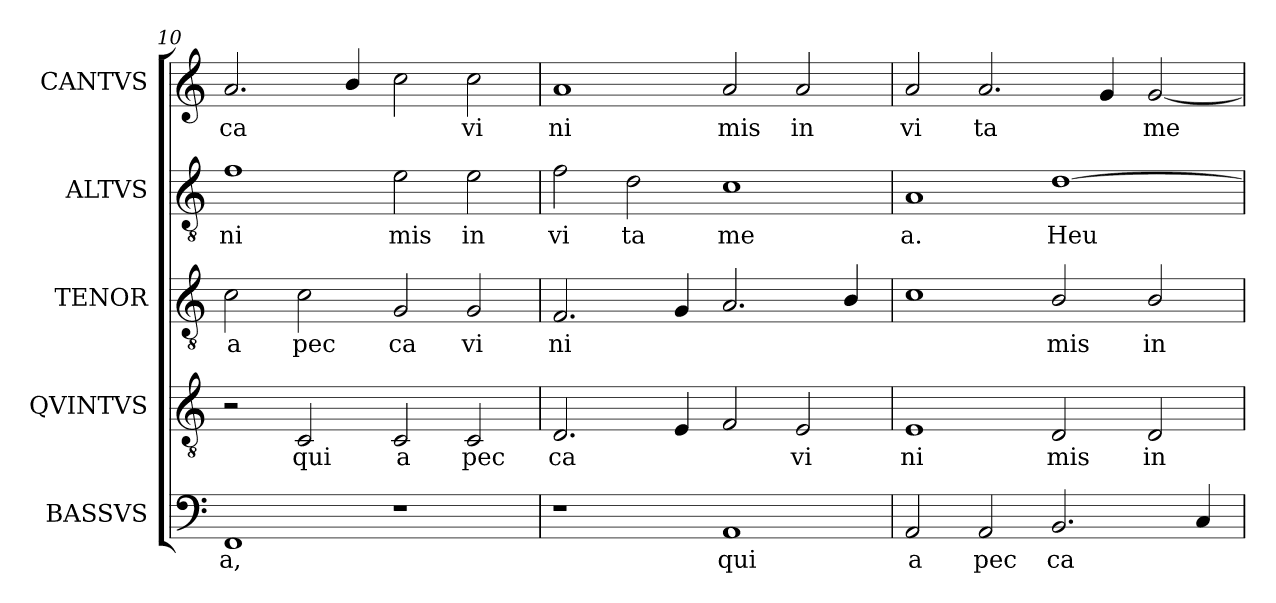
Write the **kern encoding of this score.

**kern	**text	**kern	**text	**kern	**text	**kern	**text	**kern	**text
*part5	*part5	*part4	*part4	*part3	*part3	*part2	*part2	*part1	*part1
*staff5	*staff5	*staff4	*staff4	*staff3	*staff3	*staff2	*staff2	*staff1	*staff1
*I"BASSVS	*	*I"QVINTVS	*	*I"TENOR	*	*I"ALTVS	*	*I"CANTVS	*
*clefF4	*	*clefGv2	*	*clefGv2	*	*clefGv2	*	*clefG2	*
*k[]	*	*k[]	*	*k[]	*	*k[]	*	*k[]	*
*C:	*	*C:	*	*C:	*	*C:	*	*C:	*
=10	=10	=10	=10	=10	=10	=10	=10	=10	=10
!	!LO:LY:b:cj	!	!	!	!LO:LY:b:cj	!	!LO:LY:b:cj	!	!LO:LY:b:cj
1FF	a,	2r	.	2c\	a	1f	ni	2.a/	ca
!	!	!	!LO:LY:b:cj	!	!LO:LY:b:cj	!	!	!	!
.	.	2C/	qui	2c\	pec	.	.	.	.
!	!	!	!	!	!	!	!	!	!LO:LY:b:cj
.	.	.	.	.	.	.	.	4b/	.
!	!	!	!LO:LY:b:cj	!	!LO:LY:b:cj	!	!LO:LY:b:cj	!	!LO:LY:b:cj
1r	.	2C/	a	2G/	ca	2e\	mis	2cc\	.
!	!	!	!LO:LY:b:cj	!	!LO:LY:b:cj	!	!LO:LY:b:cj	!	!LO:LY:b:cj
.	.	2C/	pec	2G/	vi	2e\	in	2cc\	vi
=11	=11	=11	=11	=11	=11	=11	=11	=11	=11
!	!	!	!LO:LY:b:cj	!	!LO:LY:b:cj	!	!LO:LY:b:cj	!	!LO:LY:b:cj
1r	.	2.D/	ca	2.F/	ni	2f\	vi	1a	ni
!	!	!	!	!	!	!	!LO:LY:b:cj	!	!
.	.	.	.	.	.	2d\	ta	.	.
!	!	!	!LO:LY:b:cj	!	!LO:LY:b:cj	!	!	!	!
.	.	4E/	.	4G/	.	.	.	.	.
!	!LO:LY:b:cj	!	!LO:LY:b:cj	!	!LO:LY:b:cj	!	!LO:LY:b:cj	!	!LO:LY:b:cj
1AA	qui	2F/	.	2.A/	.	1c	me	2a/	mis
!	!	!	!LO:LY:b:cj	!	!	!	!	!	!LO:LY:b:cj
.	.	2E/	vi	.	.	.	.	2a/	in
!	!	!	!	!	!LO:LY:b:cj	!	!	!	!
.	.	.	.	4B/	.	.	.	.	.
=12	=12	=12	=12	=12	=12	=12	=12	=12	=12
!	!LO:LY:b:cj	!	!LO:LY:b:cj	!	!LO:LY:b:cj	!	!LO:LY:b:cj	!	!LO:LY:b:cj
2AA/	a	1E	ni	1c	.	1A	a.	2a/	vi
!	!LO:LY:b:cj	!	!	!	!	!	!	!	!LO:LY:b:cj
2AA/	pec	.	.	.	.	.	.	2.a/	ta
!	!LO:LY:b:cj	!	!LO:LY:b:cj	!	!LO:LY:b:cj	!	!LO:LY:b:cj	!	!
2.BB/	ca	2D/	mis	2B/	mis	[>1d	Heu	.	.
!	!	!	!	!	!	!	!	!	!LO:LY:b:cj
.	.	.	.	.	.	.	.	4g/	.
!	!	!	!LO:LY:b:cj	!	!LO:LY:b:cj	!	!	!	!LO:LY:b:cj
.	.	2D/	in	2B/	in	.	.	[<2g/	me
!	!LO:LY:b:cj	!	!	!	!	!	!	!	!
4C/	.	.	.	.	.	.	.	.	.
=	=	=	=	=	=	=	=	=	=
*-	*-	*-	*-	*-	*-	*-	*-	*-	*-
